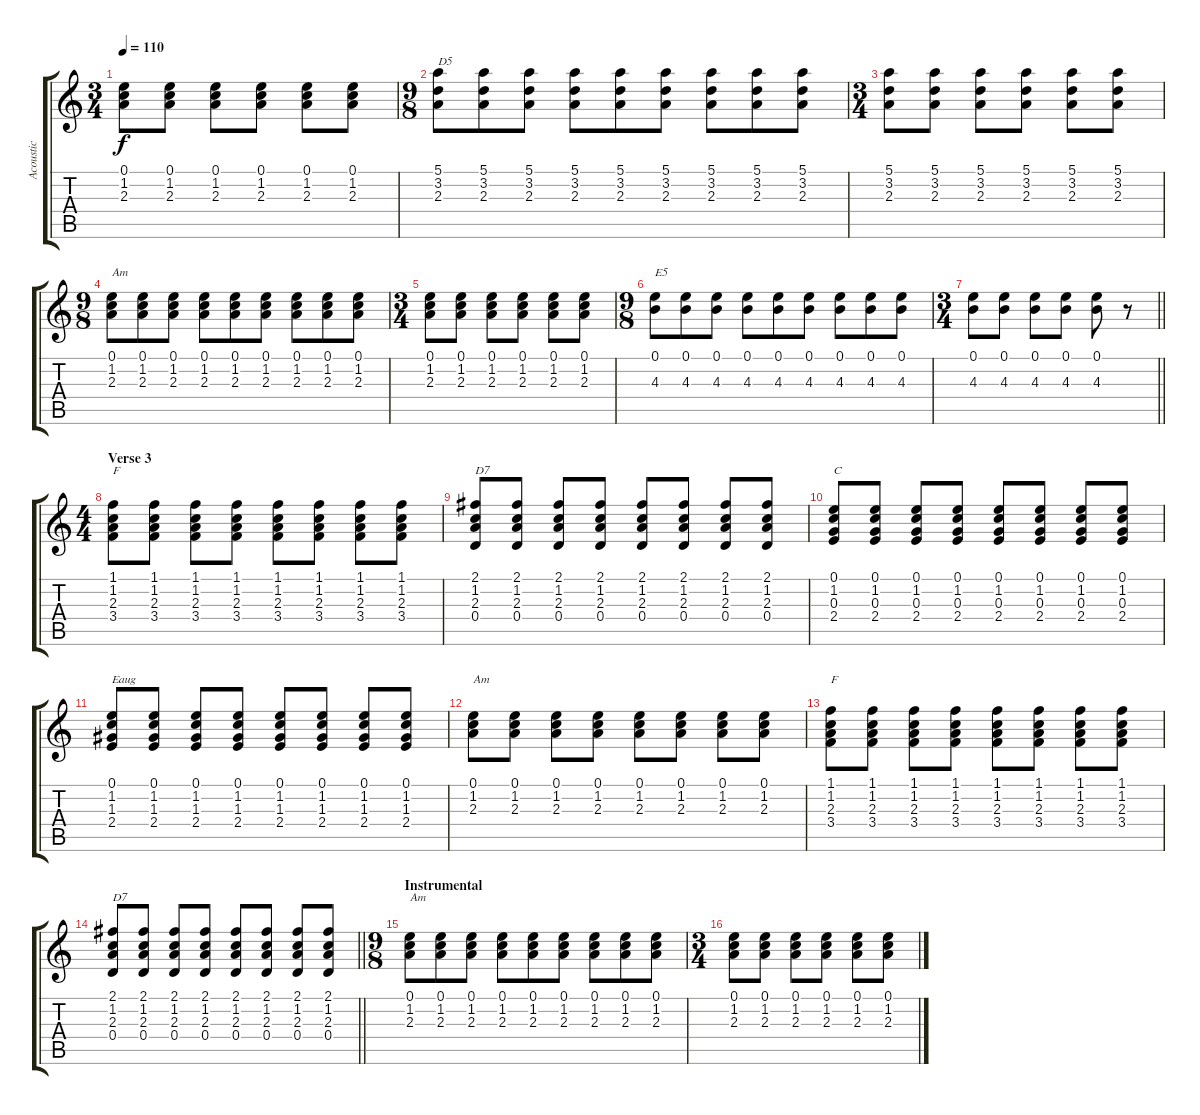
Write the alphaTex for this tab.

\track ("Acoustic" "Acoustic") {instrument acousticguitarsteel}
\staff {score tabs}
\tuning (E4 B3 G3 D3 A2 E2) {hide}
\ts (3 4)
\tempo 110
\clef g2
\ks c
(0.1 1.2 2.3).8{dy f} (0.1 1.2 2.3).8 (0.1 1.2 2.3).8 (0.1 1.2 2.3).8 (0.1 1.2 2.3).8 (0.1 1.2 2.3).8 |
\ts (9 8)
(5.1 3.2 2.3).8{txt "D5"} (5.1 3.2 2.3).8 (5.1 3.2 2.3).8 (5.1 3.2 2.3).8 (5.1 3.2 2.3).8 (5.1 3.2 2.3).8 (5.1 3.2 2.3).8 (5.1 3.2 2.3).8 (5.1 3.2 2.3).8 |
\ts (3 4)
(5.1 3.2 2.3).8 (5.1 3.2 2.3).8 (5.1 3.2 2.3).8 (5.1 3.2 2.3).8 (5.1 3.2 2.3).8 (5.1 3.2 2.3).8 |
\ts (9 8)
(0.1 1.2 2.3).8{txt "Am"} (0.1 1.2 2.3).8 (0.1 1.2 2.3).8 (0.1 1.2 2.3).8 (0.1 1.2 2.3).8 (0.1 1.2 2.3).8 (0.1 1.2 2.3).8 (0.1 1.2 2.3).8 (0.1 1.2 2.3).8 |
\ts (3 4)
(0.1 1.2 2.3).8 (0.1 1.2 2.3).8 (0.1 1.2 2.3).8 (0.1 1.2 2.3).8 (0.1 1.2 2.3).8 (0.1 1.2 2.3).8 |
\ts (9 8)
(0.1 4.3).8{txt "E5"} (0.1 4.3).8 (0.1 4.3).8 (0.1 4.3).8 (0.1 4.3).8 (0.1 4.3).8 (0.1 4.3).8 (0.1 4.3).8 (0.1 4.3).8 |
\ts (3 4)
\barLineRight lightlight
(0.1 4.3).8 (0.1 4.3).8 (0.1 4.3).8 (0.1 4.3).8 (0.1 4.3).8 r.8 |
\ts (4 4)
\section ("" "Verse 3")
(1.1 1.2 2.3 3.4).8{txt "F"} (1.1 1.2 2.3 3.4).8 (1.1 1.2 2.3 3.4).8 (1.1 1.2 2.3 3.4).8 (1.1 1.2 2.3 3.4).8 (1.1 1.2 2.3 3.4).8 (1.1 1.2 2.3 3.4).8 (1.1 1.2 2.3 3.4).8 |
(2.1 1.2 2.3 0.4).8{txt "D7"} (2.1 1.2 2.3 0.4).8 (2.1 1.2 2.3 0.4).8 (2.1 1.2 2.3 0.4).8 (2.1 1.2 2.3 0.4).8 (2.1 1.2 2.3 0.4).8 (2.1 1.2 2.3 0.4).8 (2.1 1.2 2.3 0.4).8 |
(0.1 1.2 0.3 2.4).8{txt "C"} (0.1 1.2 0.3 2.4).8 (0.1 1.2 0.3 2.4).8 (0.1 1.2 0.3 2.4).8 (0.1 1.2 0.3 2.4).8 (0.1 1.2 0.3 2.4).8 (0.1 1.2 0.3 2.4).8 (0.1 1.2 0.3 2.4).8 |
(0.1 1.2 1.3 2.4).8{txt "Eaug"} (0.1 1.2 1.3 2.4).8 (0.1 1.2 1.3 2.4).8 (0.1 1.2 1.3 2.4).8 (0.1 1.2 1.3 2.4).8 (0.1 1.2 1.3 2.4).8 (0.1 1.2 1.3 2.4).8 (0.1 1.2 1.3 2.4).8 |
(0.1 1.2 2.3).8{txt "Am"} (0.1 1.2 2.3).8 (0.1 1.2 2.3).8 (0.1 1.2 2.3).8 (0.1 1.2 2.3).8 (0.1 1.2 2.3).8 (0.1 1.2 2.3).8 (0.1 1.2 2.3).8 |
(1.1 1.2 2.3 3.4).8{txt "F"} (1.1 1.2 2.3 3.4).8 (1.1 1.2 2.3 3.4).8 (1.1 1.2 2.3 3.4).8 (1.1 1.2 2.3 3.4).8 (1.1 1.2 2.3 3.4).8 (1.1 1.2 2.3 3.4).8 (1.1 1.2 2.3 3.4).8 |
\barLineRight lightlight
(2.1 1.2 2.3 0.4).8{txt "D7"} (2.1 1.2 2.3 0.4).8 (2.1 1.2 2.3 0.4).8 (2.1 1.2 2.3 0.4).8 (2.1 1.2 2.3 0.4).8 (2.1 1.2 2.3 0.4).8 (2.1 1.2 2.3 0.4).8 (2.1 1.2 2.3 0.4).8 |
\ts (9 8)
\section ("" "Instrumental")
(0.1 1.2 2.3).8{txt "Am"} (0.1 1.2 2.3).8 (0.1 1.2 2.3).8 (0.1 1.2 2.3).8 (0.1 1.2 2.3).8 (0.1 1.2 2.3).8 (0.1 1.2 2.3).8 (0.1 1.2 2.3).8 (0.1 1.2 2.3).8 |
\ts (3 4)
(0.1 1.2 2.3).8 (0.1 1.2 2.3).8 (0.1 1.2 2.3).8 (0.1 1.2 2.3).8 (0.1 1.2 2.3).8 (0.1 1.2 2.3).8
